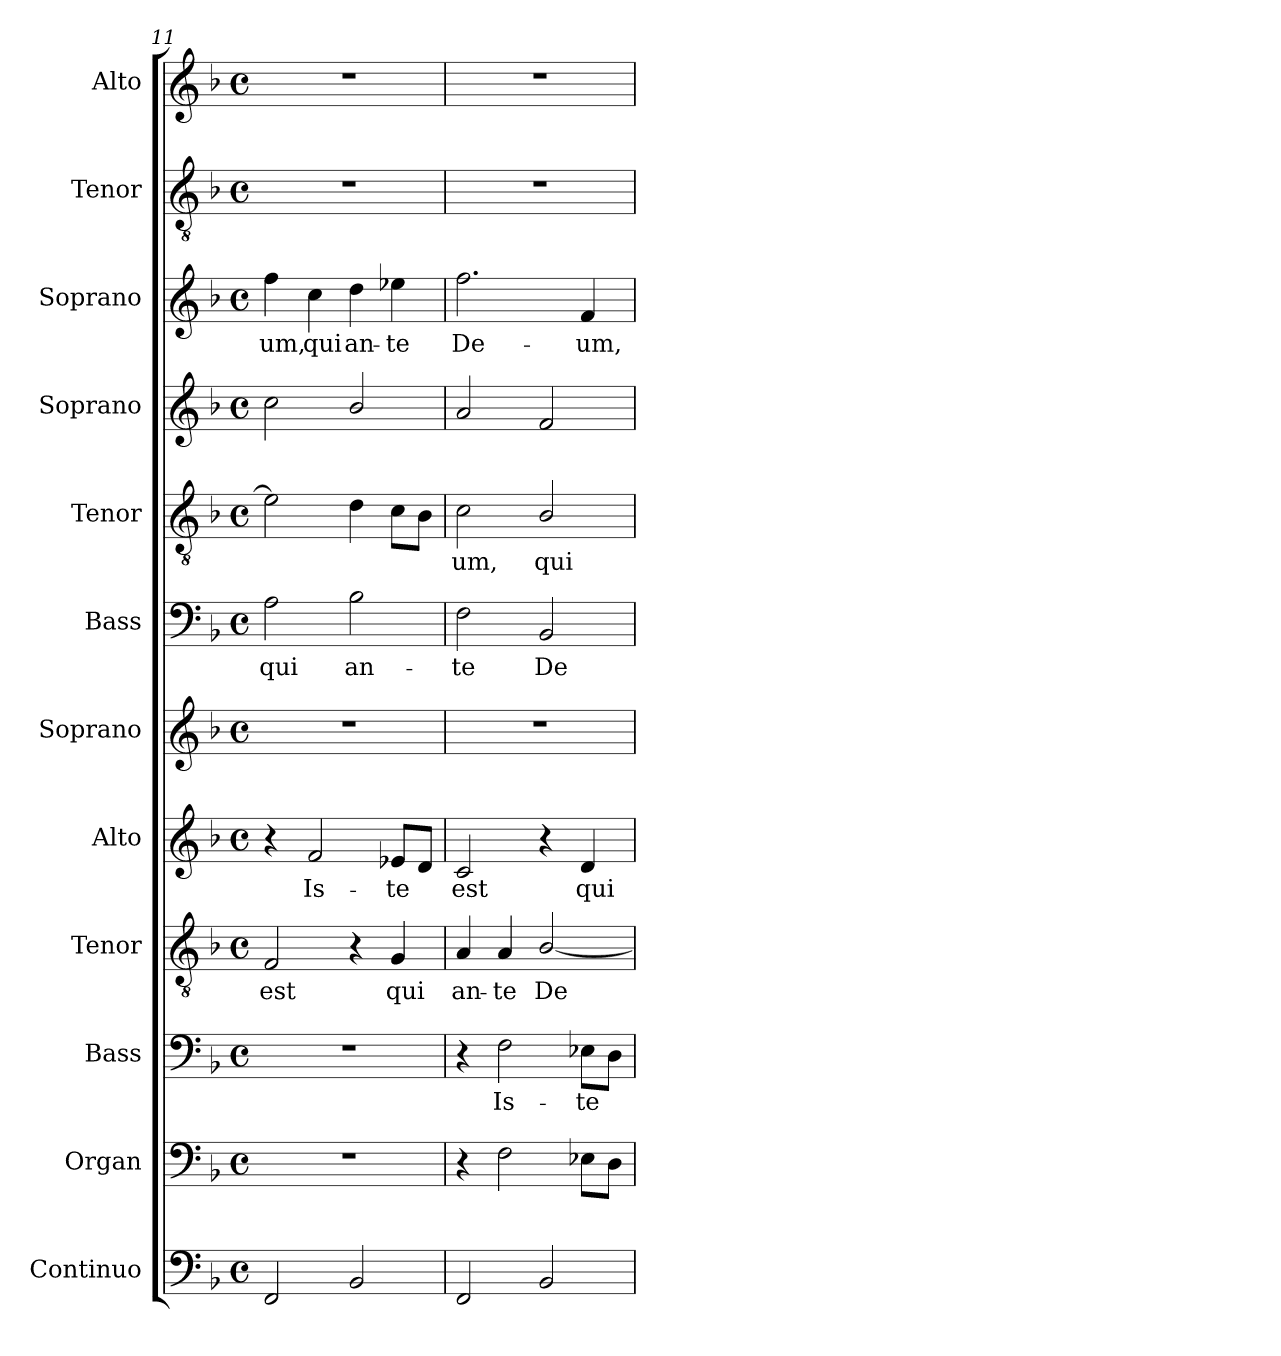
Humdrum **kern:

**kern	**kern	**kern	**text	**kern	**text	**kern	**text	**kern	**kern	**text	**kern	**text	**kern	**kern	**text	**kern	**kern
*part12	*part11	*part10	*part10	*part9	*part9	*part8	*part8	*part7	*part6	*part6	*part5	*part5	*part4	*part3	*part3	*part2	*part1
*staff12	*staff11	*staff10	*staff10	*staff9	*staff9	*staff8	*staff8	*staff7	*staff6	*staff6	*staff5	*staff5	*staff4	*staff3	*staff3	*staff2	*staff1
*I"Continuo	*I"Organ	*I"Bass	*	*I"Tenor	*	*I"Alto	*	*I"Soprano	*I"Bass	*	*I"Tenor	*	*I"Soprano	*I"Soprano	*	*I"Tenor	*I"Alto
*I'Cont.	*I'Org.	*I'B.	*	*I'T.	*	*I'A.	*	*I'S.	*I'B.	*	*I'T.	*	*I'S.	*I'S.	*	*I'T.	*I'A.
*clefF4	*clefF4	*clefF4	*	*clefGv2	*	*clefG2	*	*clefG2	*clefF4	*	*clefGv2	*	*clefG2	*clefG2	*	*clefGv2	*clefG2
*	*	*	*	*ITrd7c12	*	*	*	*	*	*	*ITrd7c12	*	*	*	*	*ITrd7c12	*
*k[b-]	*k[b-]	*k[b-]	*	*k[b-]	*	*k[b-]	*	*k[b-]	*k[b-]	*	*k[b-]	*	*k[b-]	*k[b-]	*	*k[b-]	*k[b-]
*F:	*F:	*F:	*	*F:	*	*F:	*	*F:	*F:	*	*F:	*	*F:	*F:	*	*F:	*F:
*M4/4	*M4/4	*M4/4	*	*M4/4	*	*M4/4	*	*M4/4	*M4/4	*	*M4/4	*	*M4/4	*M4/4	*	*M4/4	*M4/4
*met(c)	*met(c)	*met(c)	*	*met(c)	*	*met(c)	*	*met(c)	*met(c)	*	*met(c)	*	*met(c)	*met(c)	*	*met(c)	*met(c)
=11	=11	=11	=11	=11	=11	=11	=11	=11	=11	=11	=11	=11	=11	=11	=11	=11	=11
!	!	!	!	!	!LO:LY:b:color=#000000	!	!	!	!	!	!	!	!	!	!	!	!
!	!	!	!	!	!	!	!	!	!	!LO:LY:b:color=#000000	!	!	!	!	!	!	!
!	!	!	!	!	!	!	!	!	!	!	!	!	!	!	!LO:LY:b:color=#000000	!	!
2FFi/	1r	1r	.	2FFi/	est	4r	.	1r	2Ai\	qui	2E-i\]	.	2cci\	4ffi\	-um,	1r	1r
!	!	!	!	!	!	!	!LO:LY:b:color=#000000	!	!	!	!	!	!	!	!	!	!
!	!	!	!	!	!	!	!	!	!	!	!	!	!	!	!LO:LY:b:color=#000000	!	!
.	.	.	.	.	.	2fi/	Is-	.	.	.	.	.	.	4cci\	qui	.	.
!	!	!	!	!	!	!	!	!	!	!LO:LY:b:color=#000000	!	!	!	!	!	!	!
!	!	!	!	!	!	!	!	!	!	!	!	!	!	!	!LO:LY:b:color=#000000	!	!
2BB-i/	.	.	.	4r	.	.	.	.	2B-i\	an-	4Di\	.	2b-i/	4ddi\	an-	.	.
!	!	!	!	!	!LO:LY:b:color=#000000	!	!	!	!	!	!	!	!	!	!	!	!
!	!	!	!	!	!	!	!LO:LY:b:color=#000000	!	!	!	!	!	!	!	!	!	!
!	!	!	!	!	!	!	!	!	!	!	!	!	!	!	!LO:LY:b:color=#000000	!	!
.	.	.	.	4GGi/	qui	8e-Xi/L	-te	.	.	.	8Ci\L	.	.	4ee-Xi\	-te	.	.
.	.	.	.	.	.	8di/J	.	.	.	.	8BB-i\J	.	.	.	.	.	.
=12	=12	=12	=12	=12	=12	=12	=12	=12	=12	=12	=12	=12	=12	=12	=12	=12	=12
!	!	!	!	!	!LO:LY:b:color=#000000	!	!	!	!	!	!	!	!	!	!	!	!
!	!	!	!	!	!	!	!LO:LY:b:color=#000000	!	!	!	!	!	!	!	!	!	!
!	!	!	!	!	!	!	!	!	!	!LO:LY:b:color=#000000	!	!	!	!	!	!	!
!	!	!	!	!	!	!	!	!	!	!	!	!LO:LY:b:color=#000000	!	!	!	!	!
!	!	!	!	!	!	!	!	!	!	!	!	!	!	!	!LO:LY:b:color=#000000	!	!
2FFi/	4r	4r	.	4AAi/	an-	2ci/	est	1r	2Fi\	-te	2Ci\	-um,	2ai/	2.ffi\	De-	1r	1r
!	!	!	!LO:LY:b:color=#000000	!	!	!	!	!	!	!	!	!	!	!	!	!	!
!	!	!	!	!	!LO:LY:b:color=#000000	!	!	!	!	!	!	!	!	!	!	!	!
.	2Fi\	2Fi\	Is-	4AAi/	-te	.	.	.	.	.	.	.	.	.	.	.	.
!	!	!	!	!	!LO:LY:b:color=#000000	!	!	!	!	!	!	!	!	!	!	!	!
!	!	!	!	!	!	!	!	!	!	!LO:LY:b:color=#000000	!	!	!	!	!	!	!
!	!	!	!	!	!	!	!	!	!	!	!	!LO:LY:b:color=#000000	!	!	!	!	!
2BB-i/	.	.	.	[2BB-i/	De-	4r	.	.	2BB-i/	De-	2BB-i/	qui	2fi/	.	.	.	.
!	!	!	!LO:LY:b:color=#000000	!	!	!	!	!	!	!	!	!	!	!	!	!	!
!	!	!	!	!	!	!	!LO:LY:b:color=#000000	!	!	!	!	!	!	!	!	!	!
!	!	!	!	!	!	!	!	!	!	!	!	!	!	!	!LO:LY:b:color=#000000	!	!
.	8E-Xi\L	8E-Xi\L	-te	.	.	4di/	qui	.	.	.	.	.	.	4fi/	-um,	.	.
.	8Di\J	8Di\J	.	.	.	.	.	.	.	.	.	.	.	.	.	.	.
=	=	=	=	=	=	=	=	=	=	=	=	=	=	=	=	=	=
*-	*-	*-	*-	*-	*-	*-	*-	*-	*-	*-	*-	*-	*-	*-	*-	*-	*-
